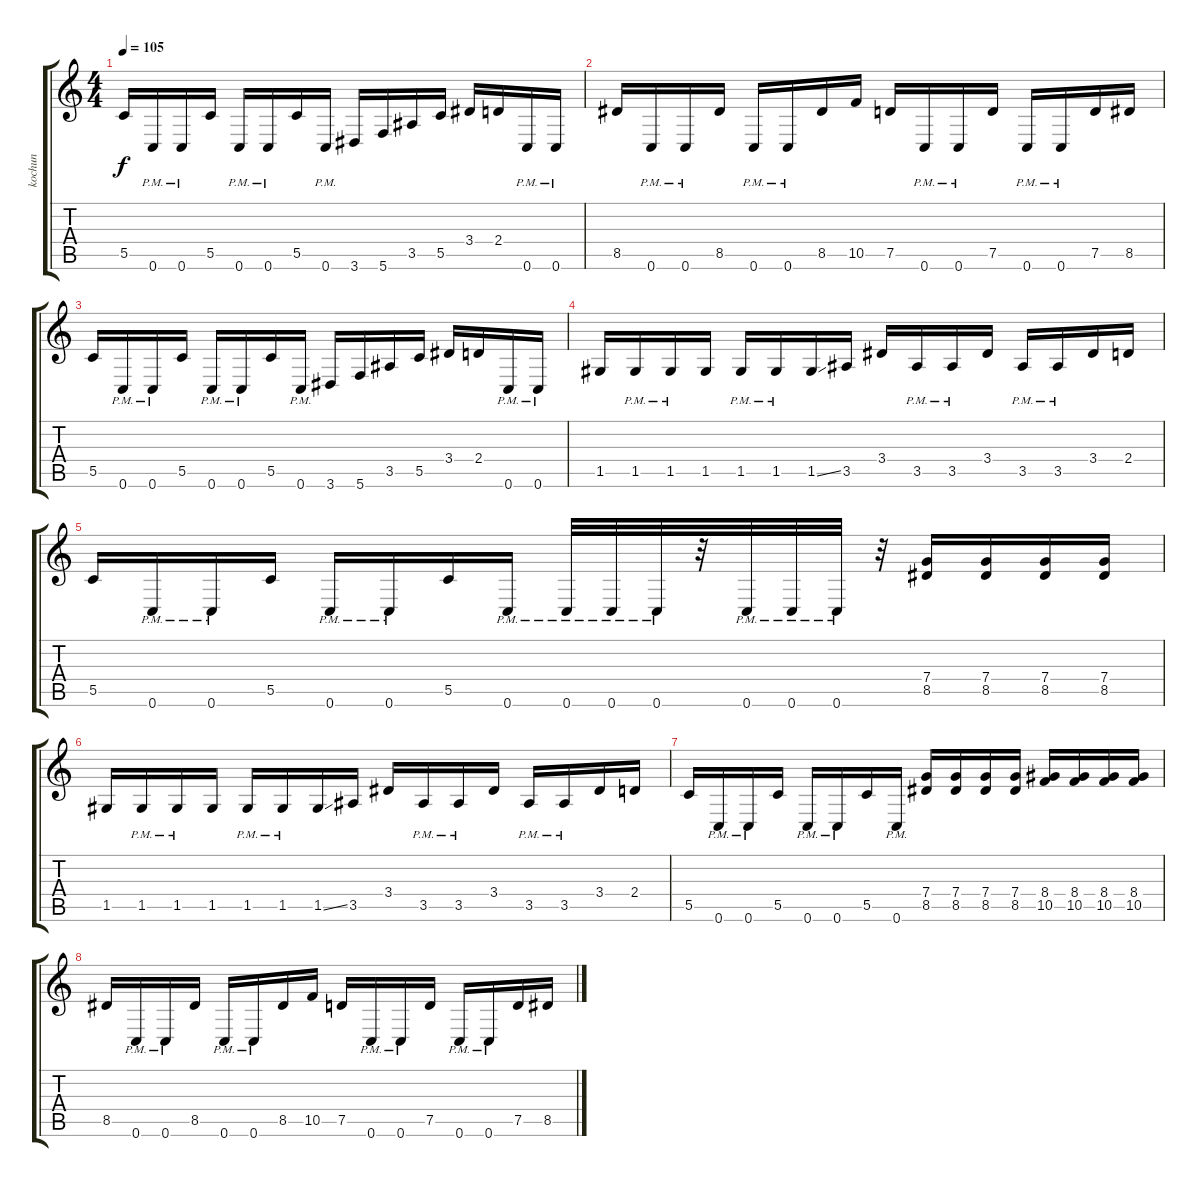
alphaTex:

\track ("kochun" "kochun") {instrument overdrivenguitar}
\staff {score tabs}
\tuning (D4 A3 F3 C3 G2 C2) {hide}
\ts (4 4)
\tempo 105
\clef g2
\ks c
5.5.16{dy f} 0.6{pm}.16 0.6{pm}.16 5.5.16 0.6{pm}.16 0.6{pm}.16 5.5.16 0.6{pm}.16 3.6.16 5.6.16 3.5.16 5.5.16 3.4.16 2.4.16 0.6{pm}.16 0.6{pm}.16 |
8.5.16 0.6{pm}.16 0.6{pm}.16 8.5.16 0.6{pm}.16 0.6{pm}.16 8.5.16 10.5.16 7.5.16 0.6{pm}.16 0.6{pm}.16 7.5.16 0.6{pm}.16 0.6{pm}.16 7.5.16 8.5.16 |
5.5.16 0.6{pm}.16 0.6{pm}.16 5.5.16 0.6{pm}.16 0.6{pm}.16 5.5.16 0.6{pm}.16 3.6.16 5.6.16 3.5.16 5.5.16 3.4.16 2.4.16 0.6{pm}.16 0.6{pm}.16 |
1.5.16 1.5{pm}.16 1.5{pm}.16 1.5.16 1.5{pm}.16 1.5{pm}.16 1.5{ss}.16 3.5.16 3.4.16 3.5{pm}.16 3.5{pm}.16 3.4.16 3.5{pm}.16 3.5{pm}.16 3.4.16 2.4.16 |
5.5.16 0.6{pm}.16 0.6{pm}.16 5.5.16 0.6{pm}.16 0.6{pm}.16 5.5.16 0.6{pm}.16 0.6{pm}.32 0.6{pm}.32 0.6{pm}.32 r.32 0.6{pm}.32 0.6{pm}.32 0.6{pm}.32 r.32 (7.4 8.5).16 (7.4 8.5).16 (7.4 8.5).16 (7.4 8.5).16 |
1.5.16 1.5{pm}.16 1.5{pm}.16 1.5.16 1.5{pm}.16 1.5{pm}.16 1.5{ss}.16 3.5.16 3.4.16 3.5{pm}.16 3.5{pm}.16 3.4.16 3.5{pm}.16 3.5{pm}.16 3.4.16 2.4.16 |
5.5.16 0.6{pm}.16 0.6{pm}.16 5.5.16 0.6{pm}.16 0.6{pm}.16 5.5.16 0.6{pm}.16 (7.4 8.5).16 (7.4 8.5).16 (7.4 8.5).16 (7.4 8.5).16 (8.4 10.5).16 (8.4 10.5).16 (8.4 10.5).16 (8.4 10.5).16 |
8.5.16 0.6{pm}.16 0.6{pm}.16 8.5.16 0.6{pm}.16 0.6{pm}.16 8.5.16 10.5.16 7.5.16 0.6{pm}.16 0.6{pm}.16 7.5.16 0.6{pm}.16 0.6{pm}.16 7.5.16 8.5.16
